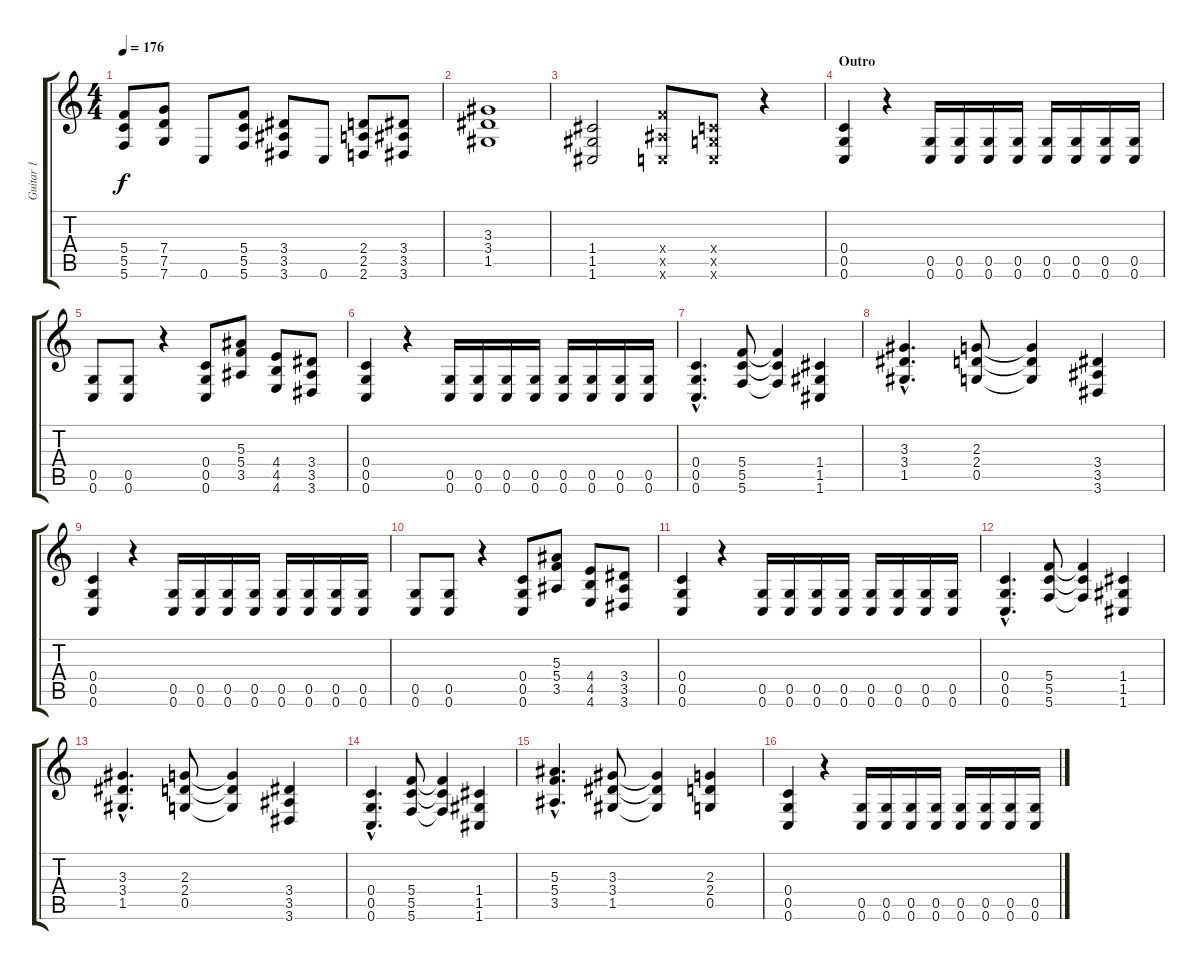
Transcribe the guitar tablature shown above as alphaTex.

\track ("Guitar 1" "Guitar 1") {instrument distortionguitar}
\staff {score tabs}
\tuning (D4 A3 F3 C3 G2 C2) {hide}
\ts (4 4)
\tempo 176
\clef g2
\ks c
(5.4 5.5 5.6).8{dy f} (7.4 7.5 7.6).8 0.6.8 (5.4 5.5 5.6).8 (3.4 3.5 3.6).8 0.6.8 (2.4 2.5 2.6).8 (3.4 3.5 3.6).8 |
(3.3 3.4 1.5).1 |
(1.4 1.5 1.6).2 (5.4{x} 3.5{x} 0.6{x}).8 (0.4{x} 0.5{x} 0.6{x}).8 r.4 |
\section ("" "Outro")
(0.4 0.5 0.6).4 r.4 (0.5 0.6).16 (0.5 0.6).16 (0.5 0.6).16 (0.5 0.6).16 (0.5 0.6).16 (0.5 0.6).16 (0.5 0.6).16 (0.5 0.6).16 |
(0.5 0.6).8 (0.5 0.6).8 r.4 (0.4 0.5 0.6).8 (5.3 5.4 3.5).8 (4.4 4.5 4.6).8 (3.4 3.5 3.6).8 |
(0.4 0.5 0.6).4 r.4 (0.5 0.6).16 (0.5 0.6).16 (0.5 0.6).16 (0.5 0.6).16 (0.5 0.6).16 (0.5 0.6).16 (0.5 0.6).16 (0.5 0.6).16 |
(0.4{hac} 0.5{hac} 0.6{hac}).4{d} (5.4 5.5 5.6).8 (5.4{t} 5.5{t} 5.6{t}).4 (1.4 1.5 1.6).4 |
(3.3{hac} 3.4{hac} 1.5{hac}).4{d} (2.3 2.4 0.5).8 (2.3{t} 2.4{t} 0.5{t}).4 (3.4 3.5 3.6).4 |
(0.4 0.5 0.6).4 r.4 (0.5 0.6).16 (0.5 0.6).16 (0.5 0.6).16 (0.5 0.6).16 (0.5 0.6).16 (0.5 0.6).16 (0.5 0.6).16 (0.5 0.6).16 |
(0.5 0.6).8 (0.5 0.6).8 r.4 (0.4 0.5 0.6).8 (5.3 5.4 3.5).8 (4.4 4.5 4.6).8 (3.4 3.5 3.6).8 |
(0.4 0.5 0.6).4 r.4 (0.5 0.6).16 (0.5 0.6).16 (0.5 0.6).16 (0.5 0.6).16 (0.5 0.6).16 (0.5 0.6).16 (0.5 0.6).16 (0.5 0.6).16 |
(0.4{hac} 0.5{hac} 0.6{hac}).4{d} (5.4 5.5 5.6).8 (5.4{t} 5.5{t} 5.6{t}).4 (1.4 1.5 1.6).4 |
(3.3{hac} 3.4{hac} 1.5{hac}).4{d} (2.3 2.4 0.5).8 (2.3{t} 2.4{t} 0.5{t}).4 (3.4 3.5 3.6).4 |
(0.4{hac} 0.5{hac} 0.6{hac}).4{d} (5.4 5.5 5.6).8 (5.4{t} 5.5{t} 5.6{t}).4 (1.4 1.5 1.6).4 |
(5.3{hac} 5.4{hac} 3.5{hac}).4{d} (3.3 3.4 1.5).8 (3.3{t} 3.4{t} 1.5{t}).4 (2.3 2.4 0.5).4 |
(0.4 0.5 0.6).4 r.4 (0.5 0.6).16 (0.5 0.6).16 (0.5 0.6).16 (0.5 0.6).16 (0.5 0.6).16 (0.5 0.6).16 (0.5 0.6).16 (0.5 0.6).16
